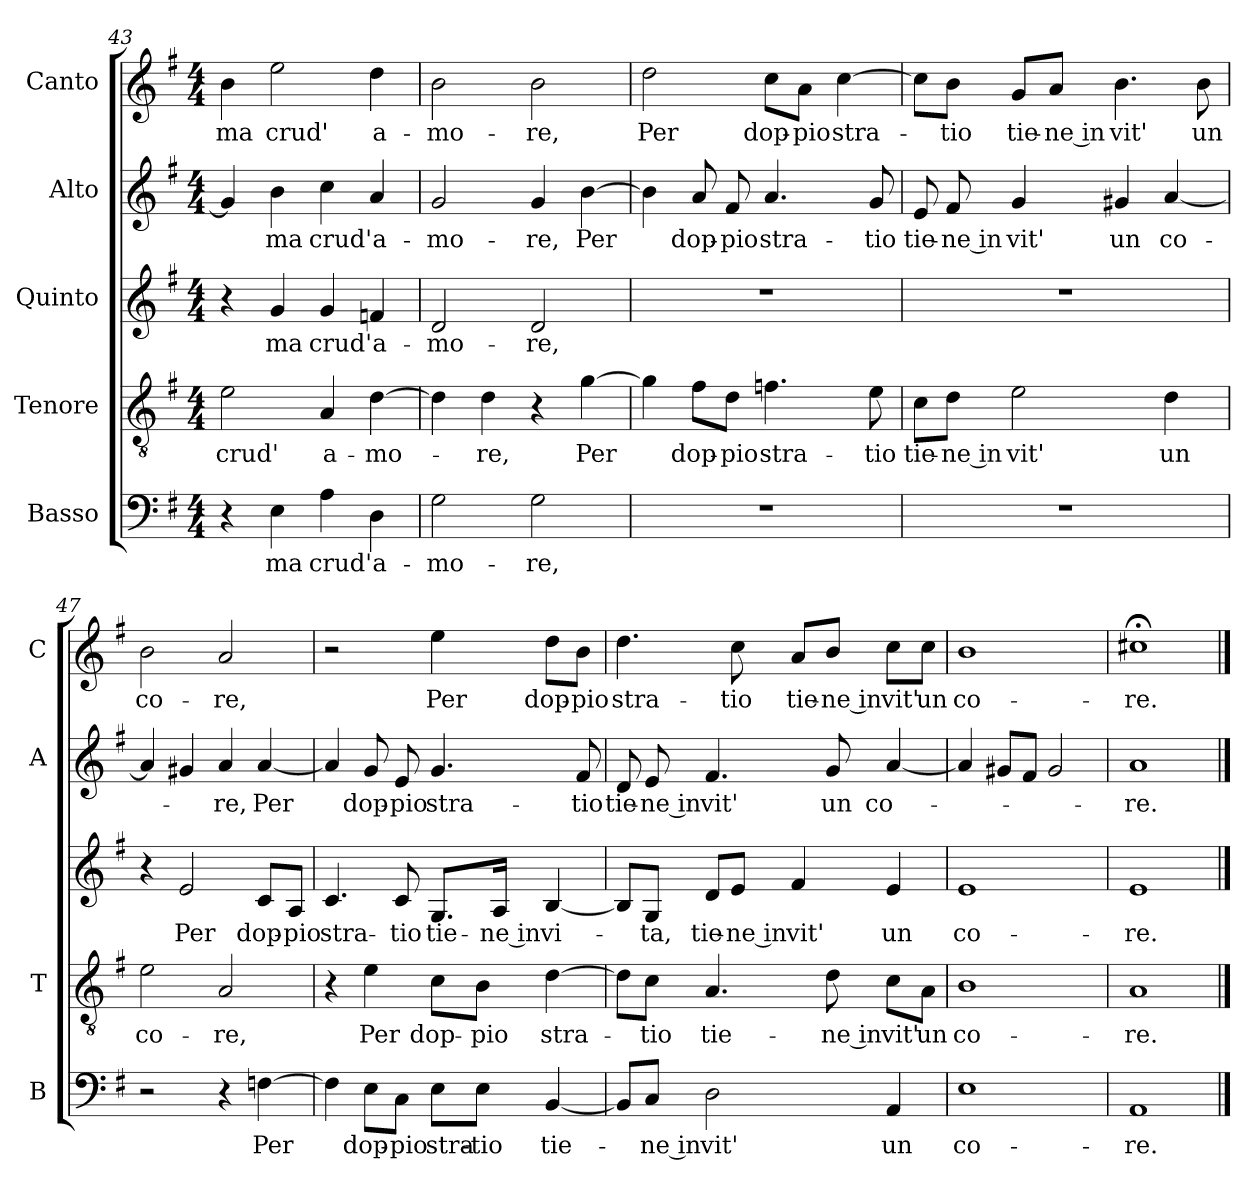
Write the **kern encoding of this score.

**kern	**text	**kern	**text	**kern	**text	**kern	**text	**kern	**text
*part5	*part5	*part4	*part4	*part3	*part3	*part2	*part2	*part1	*part1
*staff5	*staff5	*staff4	*staff4	*staff3	*staff3	*staff2	*staff2	*staff1	*staff1
*I"Basso	*	*I"Tenore	*	*I"Quinto	*	*I"Alto	*	*I"Canto	*
*I'B	*	*I'T	*	*	*	*I'A	*	*I'C	*
*clefF4	*	*clefGv2	*	*clefG2	*	*clefG2	*	*clefG2	*
*k[f#]	*	*k[f#]	*	*k[f#]	*	*k[f#]	*	*k[f#]	*
*G:	*	*G:	*	*G:	*	*G:	*	*G:	*
*M4/4	*	*M4/4	*	*M4/4	*	*M4/4	*	*M4/4	*
=43	=43	=43	=43	=43	=43	=43	=43	=43	=43
!	!	!	!LO:LY:b	!	!	!	!	!	!LO:LY:b
4r	.	2e\	crud'	4r	.	4g#/]	.	4b\	ma
!	!LO:LY:b	!	!	!	!LO:LY:b	!	!LO:LY:b	!	!LO:LY:b
4E\	ma	.	.	4g/	ma	4b\	ma	2ee\	crud'
!	!LO:LY:b	!	!LO:LY:b	!	!LO:LY:b	!	!LO:LY:b	!	!
4A\	crud'	4A/	a-	4g/	crud'	4cc\	crud'	.	.
!	!LO:LY:b	!	!LO:LY:b	!	!LO:LY:b	!	!LO:LY:b	!	!LO:LY:b
4D\	a-	[4d\	-mo-	4fn/	a-	4a/	a-	4dd\	a-
!!LO:LB:g=z
=44	=44	=44	=44	=44	=44	=44	=44	=44	=44
!	!LO:LY:b	!	!	!	!LO:LY:b	!	!LO:LY:b	!	!LO:LY:b
2G\	-mo-	4d\]	.	2d/	-mo-	2g/	-mo-	2b\	-mo-
!	!	!	!LO:LY:b	!	!	!	!	!	!
.	.	4d\	-re,	.	.	.	.	.	.
!	!LO:LY:b	!	!	!	!LO:LY:b	!	!LO:LY:b	!	!LO:LY:b
2G\	-re,	4r	.	2d/	-re,	4g/	-re,	2b\	-re,
!	!	!	!LO:LY:b	!	!	!	!LO:LY:b	!	!
.	.	[4g\	Per	.	.	[4b\	Per	.	.
=45	=45	=45	=45	=45	=45	=45	=45	=45	=45
!	!	!	!	!	!	!	!	!	!LO:LY:b
1r	.	4g\]	.	1r	.	4b\]	.	2dd\	Per
!	!	!	!LO:LY:b	!	!	!	!LO:LY:b	!	!
.	.	8f#\L	dop-	.	.	8a/	dop-	.	.
!	!	!	!LO:LY:b	!	!	!	!LO:LY:b	!	!
.	.	8d\J	-pio	.	.	8f#/	-pio	.	.
!	!	!	!LO:LY:b	!	!	!	!LO:LY:b	!	!LO:LY:b
.	.	4.fn\	stra-	.	.	4.a/	stra-	8cc\L	dop-
!	!	!	!	!	!	!	!	!	!LO:LY:b
.	.	.	.	.	.	.	.	8a\J	-pio
!	!	!	!	!	!	!	!	!	!LO:LY:b
.	.	.	.	.	.	.	.	[4cc\	stra-
!	!	!	!LO:LY:b	!	!	!	!LO:LY:b	!	!
.	.	8e\	-tio	.	.	8g/	-tio	.	.
=46	=46	=46	=46	=46	=46	=46	=46	=46	=46
!	!	!	!LO:LY:b	!	!	!	!LO:LY:b	!	!
1r	.	8c\L	tie-	1r	.	8e/	tie-	8cc\L]	.
!	!	!	!LO:LY:b	!	!	!	!LO:LY:b	!	!LO:LY:b
.	.	8d\J	-ne in	.	.	8f#/	-ne in	8b\J	-tio
!	!	!	!LO:LY:b	!	!	!	!LO:LY:b	!	!LO:LY:b
.	.	2e\	vit'	.	.	4g/	vit'	8g/L	tie-
!	!	!	!	!	!	!	!	!	!LO:LY:b
.	.	.	.	.	.	.	.	8a/J	-ne in
!	!	!	!	!	!	!	!LO:LY:b	!	!LO:LY:b
.	.	.	.	.	.	4g#X/	un	4.b\	vit'
!	!	!	!LO:LY:b	!	!	!	!LO:LY:b	!	!
.	.	4d\	un	.	.	[4a/	co-	.	.
!	!	!	!	!	!	!	!	!	!LO:LY:b
.	.	.	.	.	.	.	.	8b\	un
=47	=47	=47	=47	=47	=47	=47	=47	=47	=47
!	!	!	!LO:LY:b	!	!	!	!	!	!LO:LY:b
2r	.	2e\	co-	4r	.	4a/]	.	2b\	co-
!	!	!	!	!	!LO:LY:b	!	!	!	!
.	.	.	.	2e/	Per	4g#X/	.	.	.
!	!	!	!LO:LY:b	!	!	!	!LO:LY:b	!	!LO:LY:b
4r	.	2A/	-re,	.	.	4a/	-re,	2a/	-re,
!	!LO:LY:b	!	!	!	!LO:LY:b	!	!LO:LY:b	!	!
[4Fn\	Per	.	.	8c/L	dop-	[4a/	Per	.	.
!	!	!	!	!	!LO:LY:b	!	!	!	!
.	.	.	.	8A/J	-pio	.	.	.	.
!!LO:LB:g=z
=48	=48	=48	=48	=48	=48	=48	=48	=48	=48
!	!	!	!	!	!LO:LY:b	!	!	!	!
4F\]	.	4r	.	4.c/	stra-	4a/]	.	2r	.
!	!LO:LY:b	!	!LO:LY:b	!	!	!	!LO:LY:b	!	!
8E\L	dop-	4e\	Per	.	.	8g/	dop-	.	.
!	!LO:LY:b	!	!	!	!LO:LY:b	!	!LO:LY:b	!	!
8C\J	-pio	.	.	8c/	-tio	8e/	-pio	.	.
!	!LO:LY:b	!	!LO:LY:b	!	!LO:LY:b	!	!LO:LY:b	!	!LO:LY:b
8E\L	stra-	8c\L	dop-	8.G/L	tie-	4.g/	stra-	4ee\	Per
!	!LO:LY:b	!	!LO:LY:b	!	!	!	!	!	!
8E\J	-tio	8B\J	-pio	.	.	.	.	.	.
!	!	!	!	!	!LO:LY:b	!	!	!	!
.	.	.	.	16A/Jk	-ne in	.	.	.	.
!	!LO:LY:b	!	!LO:LY:b	!	!LO:LY:b	!	!	!	!LO:LY:b
[4BB/	tie-	[4d\	stra-	[4B/	vi-	.	.	8dd\L	dop-
!	!	!	!	!	!	!	!LO:LY:b	!	!LO:LY:b
.	.	.	.	.	.	8f#/	-tio	8b\J	-pio
=49	=49	=49	=49	=49	=49	=49	=49	=49	=49
!	!	!	!	!	!	!	!LO:LY:b	!	!LO:LY:b
8BB/L]	.	8d\L]	.	8B/L]	.	8d/	tie-	4.dd\	stra-
!	!LO:LY:b	!	!LO:LY:b	!	!LO:LY:b	!	!LO:LY:b	!	!
8C/J	-ne in	8c\J	-tio	8G/J	-ta,	8e/	-ne in	.	.
!	!LO:LY:b	!	!LO:LY:b	!	!LO:LY:b	!	!LO:LY:b	!	!
2D\	vit'	4.A/	tie-	8d/L	tie-	4.f#/	vit'	.	.
!	!	!	!	!	!LO:LY:b	!	!	!	!LO:LY:b
.	.	.	.	8e/J	-ne in	.	.	8cc\	-tio
!	!	!	!	!	!LO:LY:b	!	!	!	!LO:LY:b
.	.	.	.	4f#/	vit'	.	.	8a/L	tie-
!	!	!	!LO:LY:b	!	!	!	!LO:LY:b	!	!LO:LY:b
.	.	8d\	-ne in	.	.	8g/	un	8b/J	-ne in
!	!LO:LY:b	!	!LO:LY:b	!	!LO:LY:b	!	!LO:LY:b	!	!LO:LY:b
4AA/	un	8c\L	vit'	4e/	un	[4a/	co-	8cc\L	vit'
!	!	!	!LO:LY:b	!	!	!	!	!	!LO:LY:b
.	.	8A\J	un	.	.	.	.	8cc\J	un
=50	=50	=50	=50	=50	=50	=50	=50	=50	=50
!	!LO:LY:b	!	!LO:LY:b	!	!LO:LY:b	!	!	!	!LO:LY:b
1E	co-	1B	co-	1e	co-	4a/]	.	1b	co-
.	.	.	.	.	.	8g#X/L	.	.	.
.	.	.	.	.	.	8f#/J	.	.	.
.	.	.	.	.	.	2g#/	.	.	.
=51	=51	=51	=51	=51	=51	=51	=51	=51	=51
!	!LO:LY:b	!	!LO:LY:b	!	!LO:LY:b	!	!LO:LY:b	!	!LO:LY:b
1AA	-re.	1A	-re.	1e	-re.	1a	-re.	1cc#X;<	-re.
==	==	==	==	==	==	==	==	==	==
*-	*-	*-	*-	*-	*-	*-	*-	*-	*-
